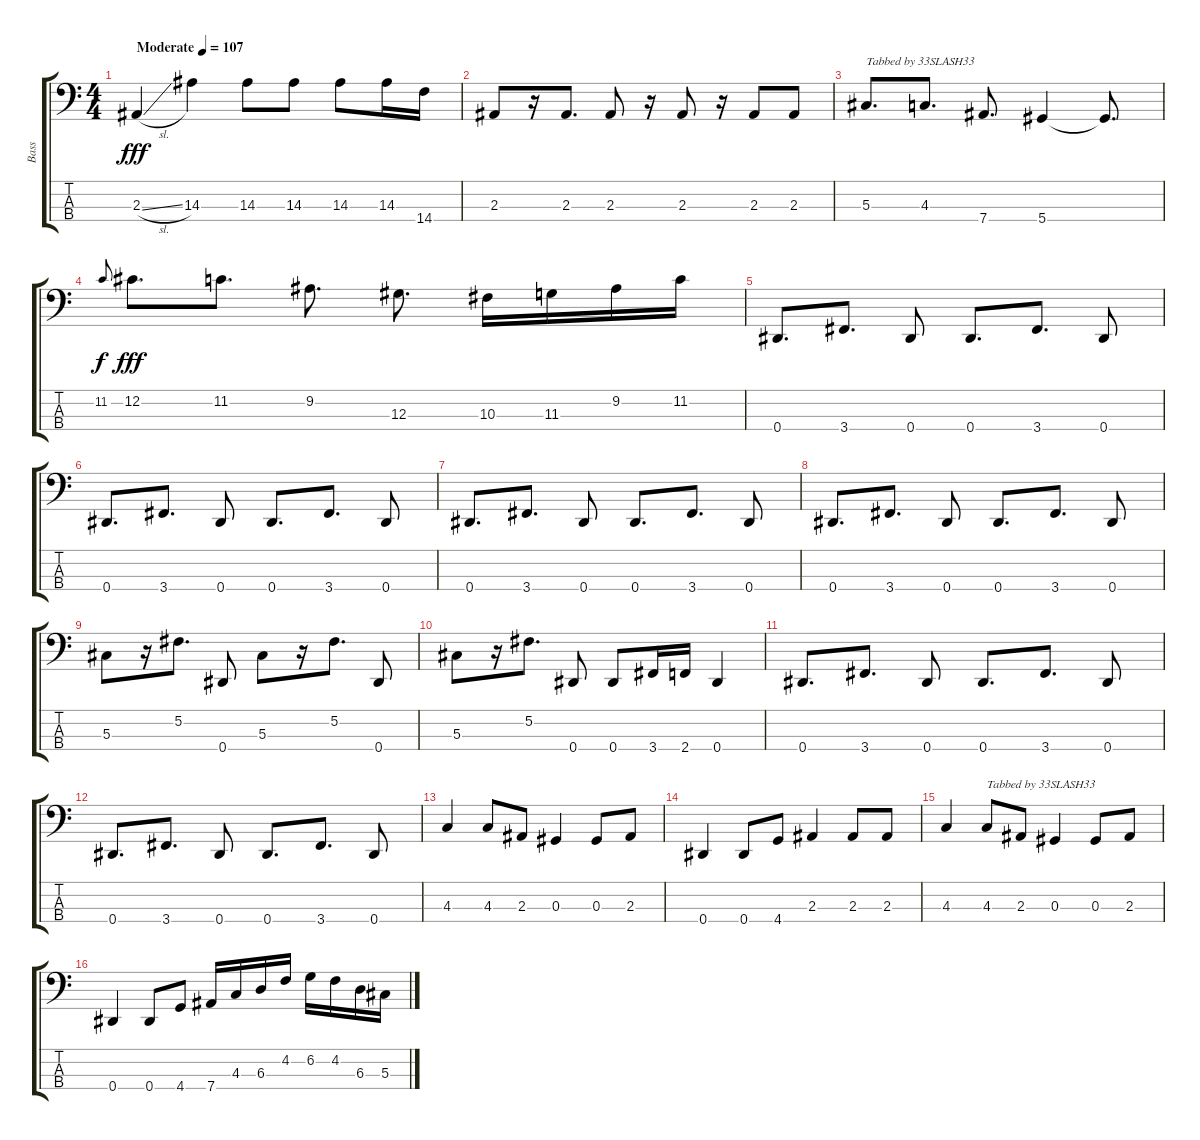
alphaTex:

\track ("Bass" "Bass") {instrument electricbassfinger}
\staff {score tabs}
\tuning (Gb2 Db2 Ab1 Eb1) {hide}
\ts (4 4)
\tempo (107 "Moderate")
\clef f4
\ks c
2.3{sl}.4{dy fff instrument electricbassfinger} 14.3.4 14.3.8 14.3.8 14.3.8 14.3.16 14.4.16 |
2.3.8 r.16 2.3.8{d} 2.3.8 r.16 2.3.8 r.16 2.3.8 2.3.8 |
5.3.8{d txt "Tabbed by 33SLASH33"} 4.3.8{d} 7.4.8{d} 5.4.4 5.4{t}.8{d} |
11.2.8{gr onbeat dy f} 12.2.8{d dy fff} 11.2.8{d} 9.2.8{d} 12.3.8{d} 10.3.16 11.3.16 9.2.16 11.2.16 |
0.4.8{d} 3.4.8{d} 0.4.8 0.4.8{d} 3.4.8{d} 0.4.8 |
0.4.8{d} 3.4.8{d} 0.4.8 0.4.8{d} 3.4.8{d} 0.4.8 |
0.4.8{d} 3.4.8{d} 0.4.8 0.4.8{d} 3.4.8{d} 0.4.8 |
0.4.8{d} 3.4.8{d} 0.4.8 0.4.8{d} 3.4.8{d} 0.4.8 |
5.3.8 r.16 5.2.8{d} 0.4.8 5.3.8 r.16 5.2.8{d} 0.4.8 |
5.3.8 r.16 5.2.8{d} 0.4.8 0.4.8 3.4.16 2.4.16 0.4.4 |
0.4.8{d} 3.4.8{d} 0.4.8 0.4.8{d} 3.4.8{d} 0.4.8 |
0.4.8{d} 3.4.8{d} 0.4.8 0.4.8{d} 3.4.8{d} 0.4.8 |
4.3.4 4.3.8 2.3.8 0.3.4 0.3.8 2.3.8 |
0.4.4 0.4.8 4.4.8 2.3.4 2.3.8 2.3.8 |
4.3.4 4.3.8{txt "Tabbed by 33SLASH33"} 2.3.8 0.3.4 0.3.8 2.3.8 |
0.4.4 0.4.8 4.4.8 7.4.16 4.3.16 6.3.16 4.2.16 6.2.16 4.2.16 6.3.16 5.3.16
